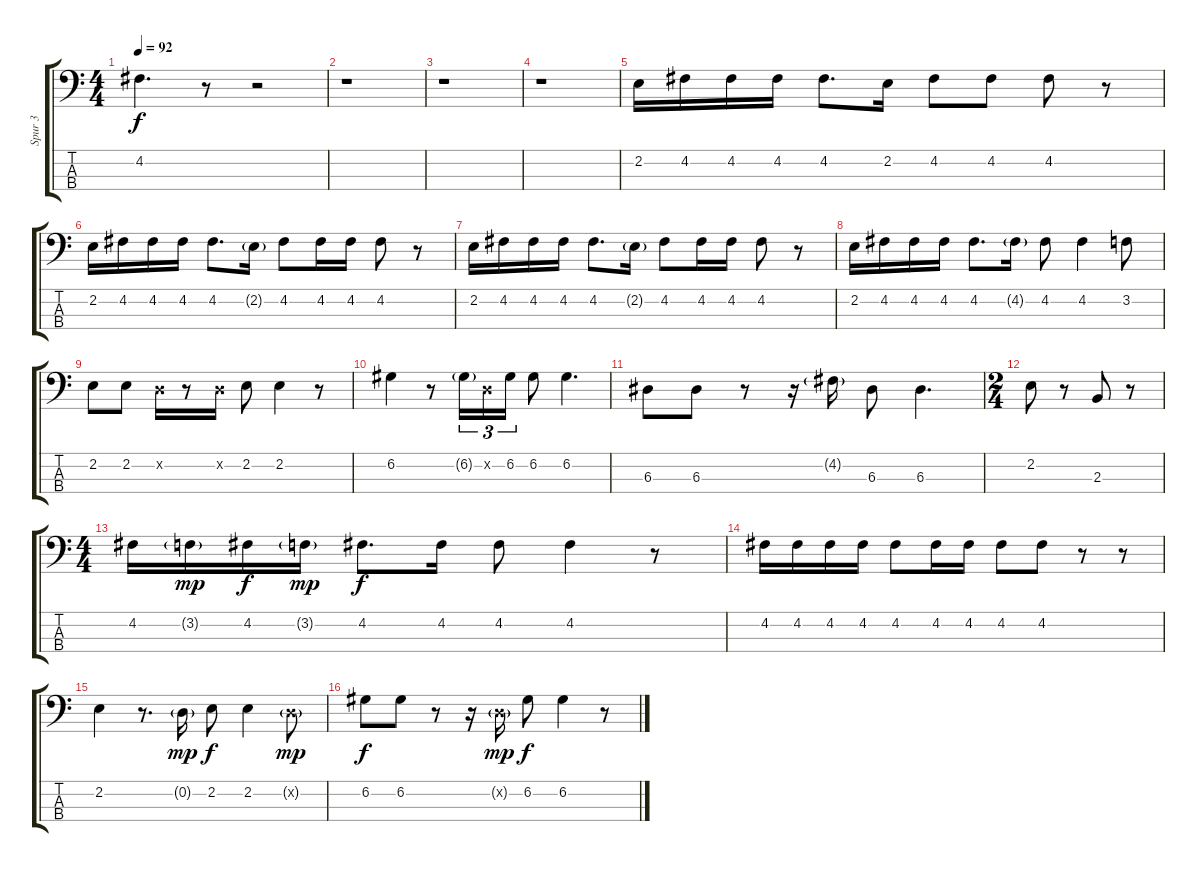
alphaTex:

\track ("Spur 3" "Spur 3") {instrument electricbassfinger}
\staff {score tabs}
\tuning (G2 D2 A1 E1) {hide}
\ts (4 4)
\tempo 92
\clef f4
\ks c
4.2{t}.4{d dy f} r.8 r.2 |
r.1 |
r.1 |
r.1 |
2.2.16 4.2.16 4.2.16 4.2.16 4.2.8{d} 2.2.16 4.2.8 4.2.8 4.2.8 r.8 |
2.2.16 4.2.16 4.2.16 4.2.16 4.2.8{d} 2.2{g}.16 4.2.8 4.2.16 4.2.16 4.2.8 r.8 |
2.2.16 4.2.16 4.2.16 4.2.16 4.2.8{d} 2.2{g}.16 4.2.8 4.2.16 4.2.16 4.2.8 r.8 |
2.2.16 4.2.16 4.2.16 4.2.16 4.2.8{d} 4.2{g}.16 4.2.8 4.2.4 3.2.8 |
2.2.8 2.2.8 0.2{x}.16 r.8 0.2{x}.16 2.2.8 2.2.4 r.8 |
6.2.4 r.8 6.2{g}.16{tu (3 2)} 0.2{x}.16{tu (3 2)} 6.2.16{tu (3 2)} 6.2.8 6.2.4{d} |
6.3.8 6.3.8 r.8 r.16 4.2{g}.16 6.3.8 6.3.4{d} |
\ts (2 4)
2.2.8 r.8 2.3.8 r.8 |
\ts (4 4)
4.2.16 3.2{g}.16{dy mp} 4.2.16{dy f} 3.2{g}.16{dy mp} 4.2.8{d dy f} 4.2.16 4.2.8 4.2.4 r.8 |
4.2.16 4.2.16 4.2.16 4.2.16 4.2.8 4.2.16 4.2.16 4.2.8 4.2.8 r.8 r.8 |
2.2.4 r.8{d} 0.2{g}.16{dy mp} 2.2.8{dy f} 2.2.4 0.2{g x}.8{dy mp} |
6.2.8{dy f} 6.2.8 r.8 r.16 0.2{g x}.16{dy mp} 6.2.8{dy f} 6.2.4 r.8
